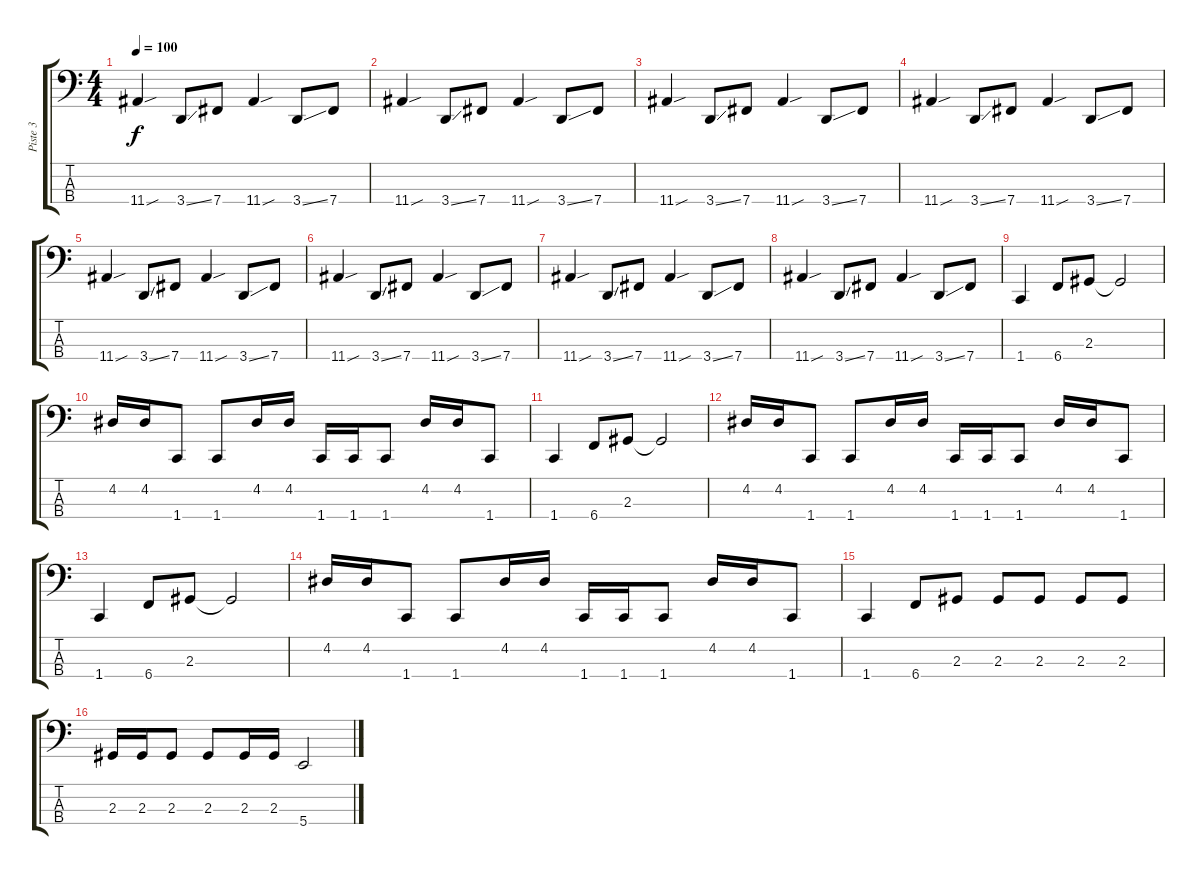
\track ("Piste 3" "Piste 3") {instrument electricbassfinger}
\staff {score tabs}
\tuning (E2 B1 Gb1 B0) {hide}
\ts (4 4)
\tempo 100
\clef f4
\ks c
11.4{sou}.4{dy f} 3.4{ss}.8 7.4.8 11.4{sou}.4 3.4{ss}.8 7.4.8 |
11.4{sou}.4 3.4{ss}.8 7.4.8 11.4{sou}.4 3.4{ss}.8 7.4.8 |
11.4{sou}.4 3.4{ss}.8 7.4.8 11.4{sou}.4 3.4{ss}.8 7.4.8 |
11.4{sou}.4 3.4{ss}.8 7.4.8 11.4{sou}.4 3.4{ss}.8 7.4.8 |
11.4{sou}.4 3.4{ss}.8 7.4.8 11.4{sou}.4 3.4{ss}.8 7.4.8 |
11.4{sou}.4 3.4{ss}.8 7.4.8 11.4{sou}.4 3.4{ss}.8 7.4.8 |
11.4{sou}.4 3.4{ss}.8 7.4.8 11.4{sou}.4 3.4{ss}.8 7.4.8 |
11.4{sou}.4 3.4{ss}.8 7.4.8 11.4{sou}.4 3.4{ss}.8 7.4.8 |
1.4.4 6.4.8 2.3.8 2.3{t}.2 |
4.2.16 4.2.16 1.4.8 1.4.8 4.2.16 4.2.16 1.4.16 1.4.16 1.4.8 4.2.16 4.2.16 1.4.8 |
1.4.4 6.4.8 2.3.8 2.3{t}.2 |
4.2.16 4.2.16 1.4.8 1.4.8 4.2.16 4.2.16 1.4.16 1.4.16 1.4.8 4.2.16 4.2.16 1.4.8 |
1.4.4 6.4.8 2.3.8 2.3{t}.2 |
4.2.16 4.2.16 1.4.8 1.4.8 4.2.16 4.2.16 1.4.16 1.4.16 1.4.8 4.2.16 4.2.16 1.4.8 |
1.4.4 6.4.8 2.3.8 2.3.8 2.3.8 2.3.8 2.3.8 |
2.3.16 2.3.16 2.3.8 2.3.8 2.3.16 2.3.16 5.4.2
